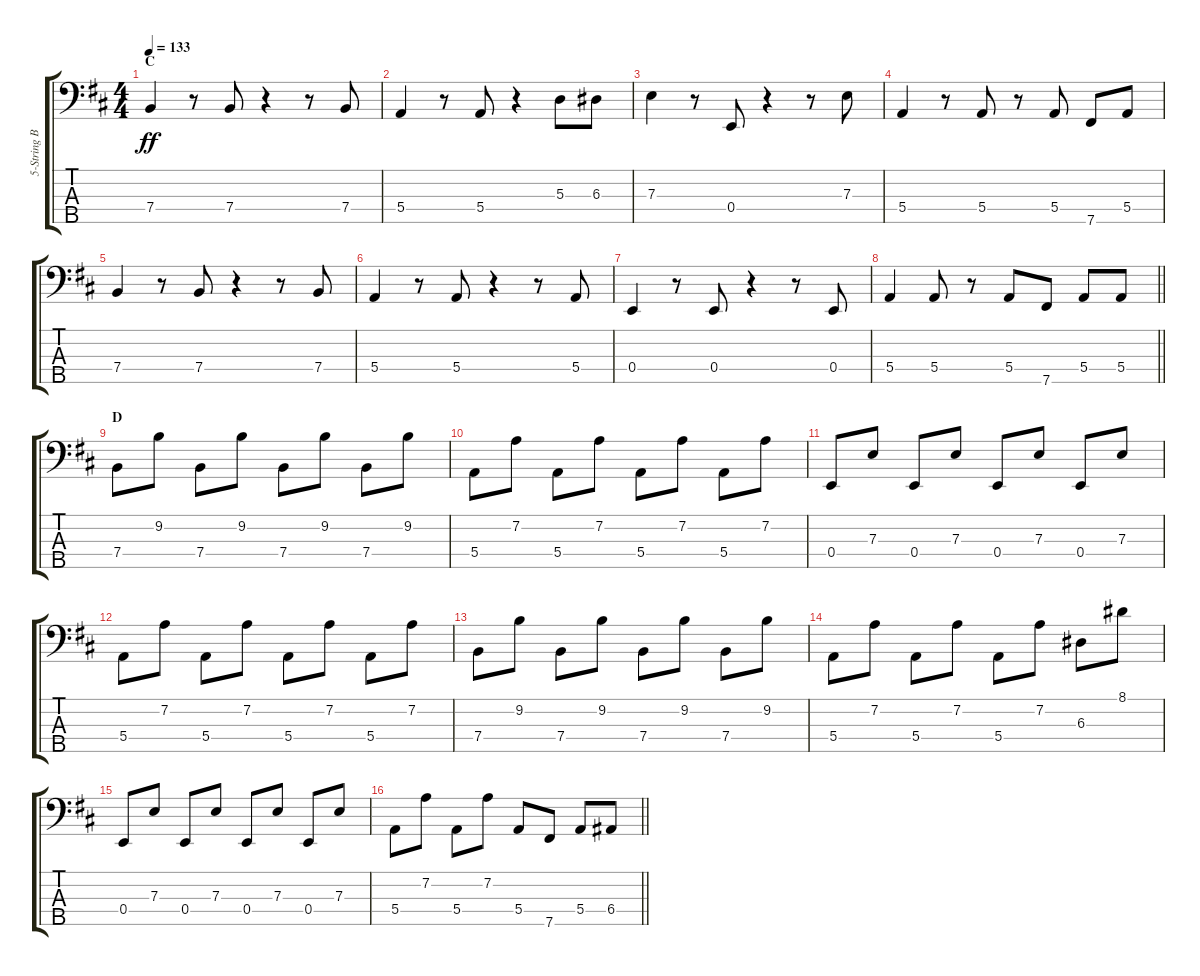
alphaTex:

\track ("5-String Bass" "5-String B") {instrument electricbasspick}
\staff {score tabs}
\tuning (G2 D2 A1 E1 B0) {hide}
\ts (4 4)
\section ("" "C")
\tempo 133
\clef f4
\ks d
7.4.4{dy ff} r.8 7.4.8 r.4 r.8 7.4.8 |
5.4.4 r.8 5.4.8 r.4 5.3.8 6.3.8 |
7.3.4 r.8 0.4.8 r.4 r.8 7.3.8 |
5.4.4 r.8 5.4.8 r.8 5.4.8 7.5.8 5.4.8 |
7.4.4 r.8 7.4.8 r.4 r.8 7.4.8 |
5.4.4 r.8 5.4.8 r.4 r.8 5.4.8 |
0.4.4 r.8 0.4.8 r.4 r.8 0.4.8 |
\barLineRight lightlight
5.4.4 5.4.8 r.8 5.4.8 7.5.8 5.4.8 5.4.8 |
\section ("" "D")
7.4.8 9.2.8 7.4.8 9.2.8 7.4.8 9.2.8 7.4.8 9.2.8 |
5.4.8 7.2.8 5.4.8 7.2.8 5.4.8 7.2.8 5.4.8 7.2.8 |
0.4.8 7.3.8 0.4.8 7.3.8 0.4.8 7.3.8 0.4.8 7.3.8 |
5.4.8 7.2.8 5.4.8 7.2.8 5.4.8 7.2.8 5.4.8 7.2.8 |
7.4.8 9.2.8 7.4.8 9.2.8 7.4.8 9.2.8 7.4.8 9.2.8 |
5.4.8 7.2.8 5.4.8 7.2.8 5.4.8 7.2.8 6.3.8 8.1.8 |
0.4.8 7.3.8 0.4.8 7.3.8 0.4.8 7.3.8 0.4.8 7.3.8 |
\barLineRight lightlight
5.4.8 7.2.8 5.4.8 7.2.8 5.4.8 7.5.8 5.4.8 6.4.8
